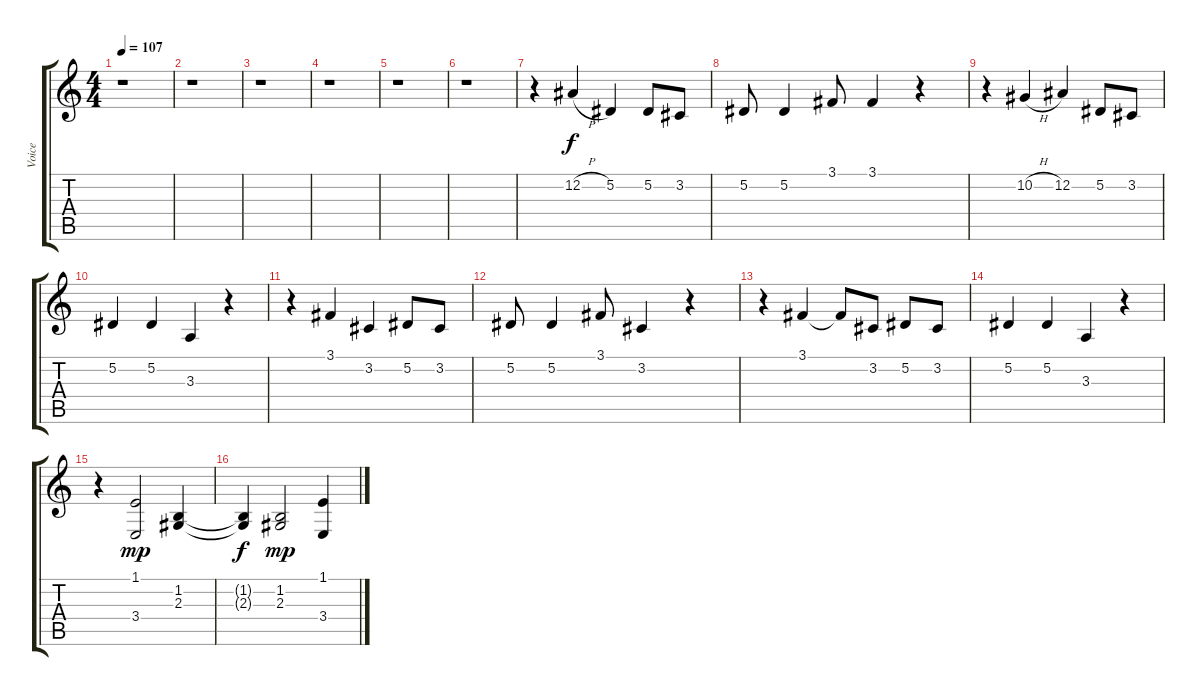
\track ("Voice" "Voice") {instrument lead6voice}
\staff {score tabs}
\tuning (Eb4 Bb3 Gb3 Db3 Ab2 Eb2) {hide}
\ts (4 4)
\tempo 107
\clef g2
\ks c
r.1{dy f} |
r.1 |
r.1 |
r.1 |
r.1 |
r.1 |
r.4 12.2{h}.4 5.2.4 5.2.8 3.2.8 |
5.2.8 5.2.4 3.1.8 3.1.4 r.4 |
r.4 10.2{h}.4 12.2.4 5.2.8 3.2.8 |
5.2.4 5.2.4 3.3.4 r.4 |
r.4 3.1.4 3.2.4 5.2.8 3.2.8 |
5.2.8 5.2.4 3.1.8 3.2.4 r.4 |
r.4 3.1.4 3.1{t}.8 3.2.8 5.2.8 3.2.8 |
5.2.4 5.2.4 3.3.4 r.4 |
r.4 (1.1 3.4).2{dy mp} (1.2 2.3).4 |
(1.2{t} 2.3{t}).4{dy f} (1.2 2.3).2{dy mp} (1.1 3.4).4
